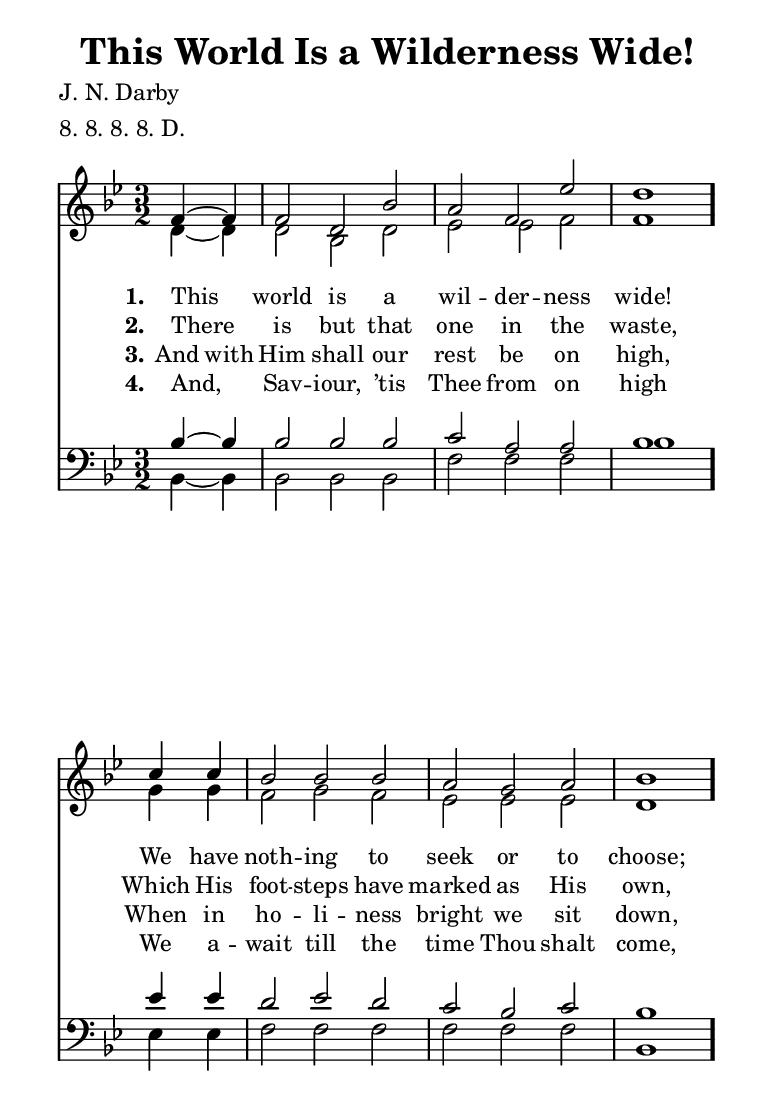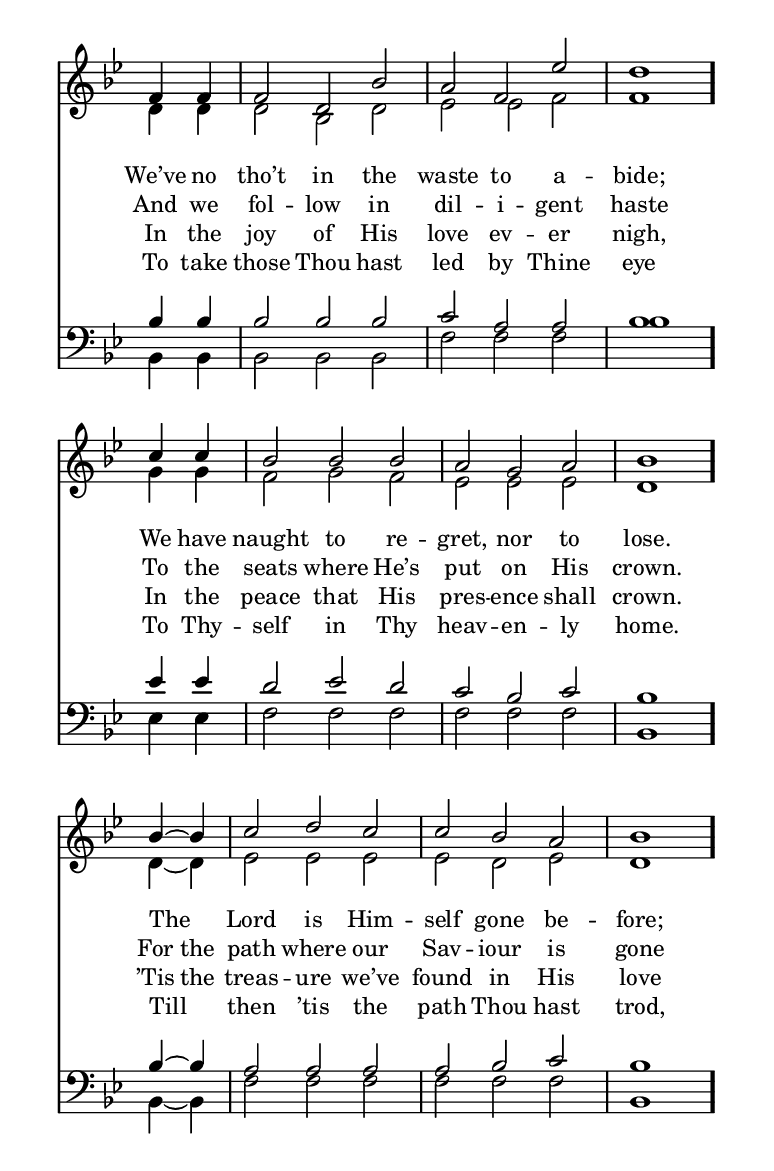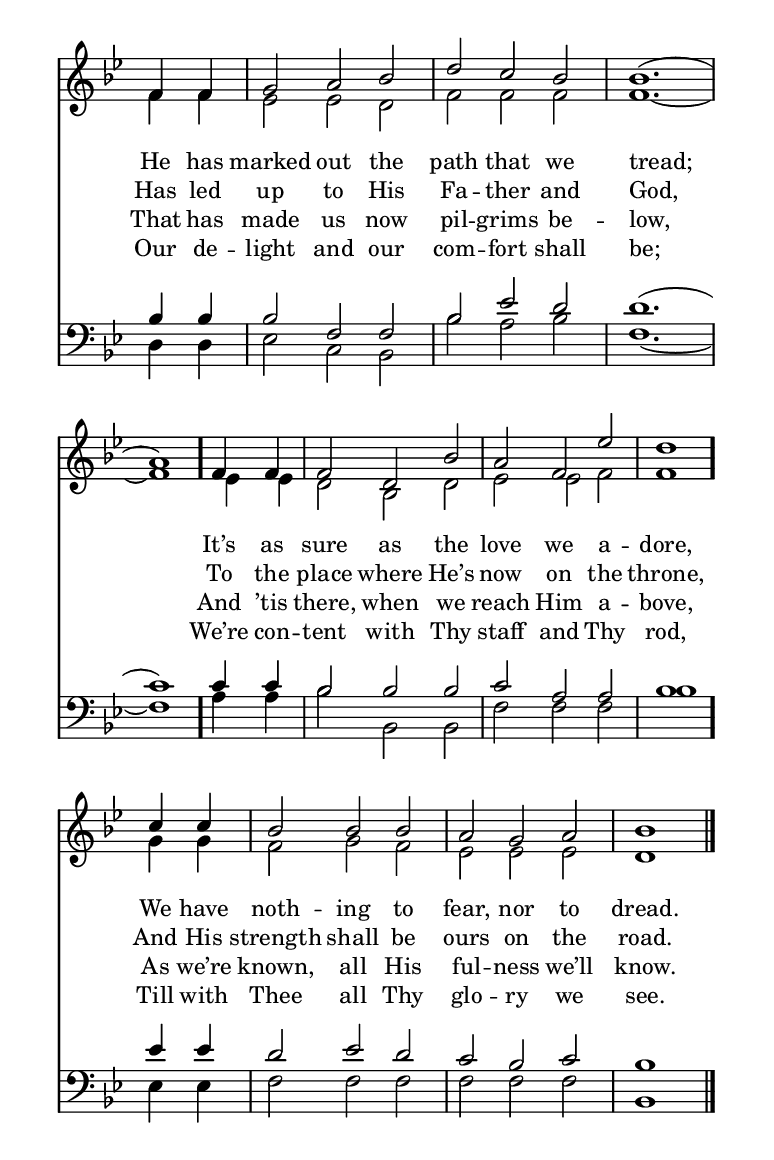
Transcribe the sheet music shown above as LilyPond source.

\include "common/global.ily"
\paper {
  \include "common/paper.ily"
  ragged-last-bottom = ##t
  systems-per-page = #(cond (is-eogsized 4) (#t #f))
  system-count = #(cond (is-eogsized 5) (#t #f))
}

\header{
  hymnnumber = "269"
  title = "This World Is a Wilderness Wide!"
  tunename = "Faithfulness"
  meter = "8. 8. 8. 8. D."
  poet = "J. N. Darby"
  composer = ""
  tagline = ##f
}

global = {
  \include "common/overrides.ily"
  \override Staff.TimeSignature.style = #'numbered
  \time 3/2
  \override Score.MetronomeMark.transparent = ##t % hide all fermata changes too
  \tempo 2=110
  \key bes \major
  \partial 2
  \autoBeamOff
}

patternA = { c4 c | c2 c c | c c c | c1 }
patternB = { c4 c | c2 c c | c c c | c1. | a1 }

notesSoprano = {
\global
\relative c' {

  \changePitch \patternA { f ~ f | f d bes' | a f ees' | d }
  \changePitch \patternA { c c | bes bes bes | a g a | bes }
  \changePitch \patternA { f f | f d bes' | a f ees' | d }
  \changePitch \patternA { c c | bes bes bes | a g a | bes }
  \changePitch \patternA { bes ~ bes | c d c | c bes a | bes }
  \changePitch \patternB { f f | g a bes | d c bes | bes( | a) }
  \changePitch \patternA { f f | f d bes' | a f ees' | d }
  \changePitch \patternA { c c | bes bes bes | a g a | bes }

  \bar "|."

}
}

notesAlto = {
\global
\relative e' {

  \changePitch \patternA { d ~ d | d bes d | ees ees f | f }
  \changePitch \patternA { g g | f g f | ees ees ees | d }
  \changePitch \patternA { d d | d bes d | ees ees f | f }
  \changePitch \patternA { g g | f g f | ees ees ees | d }
  \changePitch \patternA { d ~ d | ees ees ees | ees d ees | d }
  \changePitch \patternB { f f | ees ees d | f f f | f ~ | f }
  \changePitch \patternA { ees ees | d bes d | ees ees f | f }
  \changePitch \patternA { g g | f g f | ees ees ees | d }

}
}

notesTenor = {
\global
\relative a {

  \changePitch \patternA { bes ~ bes | bes bes bes | c a a | bes }
  \changePitch \patternA { ees ees | d ees d | c bes c | bes }
  \changePitch \patternA { bes bes | bes bes bes | c a a | bes }
  \changePitch \patternA { ees ees | d ees d | c bes c | bes }
  \changePitch \patternA { bes ~ bes | a a a | a bes c | bes }
  \changePitch \patternB { bes bes | bes f f | bes ees d | d( | c) }
  \changePitch \patternA { c c | bes bes bes | c a a | bes }
  \changePitch \patternA { ees ees | d ees d | c bes c | bes }

}
}

notesBass = {
\global
\relative f, {

  \changePitch \patternA { bes ~ bes | bes bes bes | f' f f | bes }
  \changePitch \patternA { ees, ees | f f f | f f f | bes, }
  \changePitch \patternA { bes bes | bes bes bes | f' f f | bes }
  \changePitch \patternA { ees, ees | f f f | f f f | bes, }
  \changePitch \patternA { bes ~ bes | f' f f | f f f | bes, }
  \changePitch \patternB { d d | ees c bes | bes' a bes | f ~ | f }
  \changePitch \patternA { a a | bes bes, bes | f' f f | bes }
  \changePitch \patternA { ees, ees | f f f | f f f | bes, }

}
}

wordsA = \lyricmode {
\set stanza = "1."

This world is a wil -- der -- ness wide! \bar "."
We have noth -- ing to seek or to choose; \bar "."
We’ve no tho’t in the waste to a -- bide; \bar "."
We have naught to re -- gret, nor to lose. \bar "."
The Lord is Him -- self gone be -- fore; \bar "."
He has marked out the path that we tread; \bar "."
It’s as sure as the love we a -- dore, \bar "."
We have noth -- ing to fear, nor to dread. \bar "."

}

wordsB = \lyricmode {
\set stanza = "2."

There is but that one in the waste,
Which His foot -- steps have marked as His own,
And we fol -- low in dil -- i -- gent haste
To the seats where He’s put on His crown.
{ \mon } For the { \moff } path where our Sav -- iour is gone
Has led up to His Fa -- ther and God,
To the place where He’s now on the throne,
And His strength shall be ours on the road.

}

wordsC = \lyricmode {
\set stanza = "3."

{ \mon } And with { \moff } Him shall our rest be on high,
When in ho -- li -- ness bright we sit down,
In the joy of His love ev -- er nigh,
In the peace that His pres -- ence shall crown.
{ \mon } ’Tis the { \moff } treas -- ure we’ve found in His love
That has made us now pil -- grims be -- low,
And ’tis there, when we reach Him a -- bove,
As we’re known, all His ful -- ness we’ll know.

}

wordsD = \lyricmode {
\set stanza = "4."

And, Sav -- iour, ’tis Thee from on high
We a -- wait till the time Thou shalt come,
To take those Thou hast led by Thine eye
To Thy -- self in Thy heav -- en -- ly home.
Till then ’tis the path Thou hast trod,
Our de -- light and our com -- fort shall be;
We’re con -- tent with Thy staff and Thy rod,
Till with Thee all Thy glo -- ry we see.

}

\score {
  \context ChoirStaff <<
    \context Staff = upper <<
      \set ChoirStaff.systemStartDelimiter = #'SystemStartBar
      \context Voice  = sopranos { \voiceOne << \notesSoprano >> }
      \context Voice  = altos { \voiceTwo << \notesAlto >> }
      \context Lyrics = one   \lyricsto sopranos \wordsA
      \context Lyrics = two   \lyricsto sopranos \wordsB
      \context Lyrics = three \lyricsto sopranos \wordsC
      \context Lyrics = four  \lyricsto sopranos \wordsD
    >>
    \context Staff = men <<
      \clef bass
      \context Voice  = tenors { \voiceOne << \notesTenor >> }
      \context Voice  = basses { \voiceTwo << \notesBass >> }
    >>
  >>
  \layout {
    \include "common/layout.ily"
  }
  \midi{
    \include "common/midi.ily"
  }
}

\version "2.19.49"  % necessary for upgrading to future LilyPond versions.

% vi:set et ts=2 sw=2 ai nocindent syntax=lilypond:
